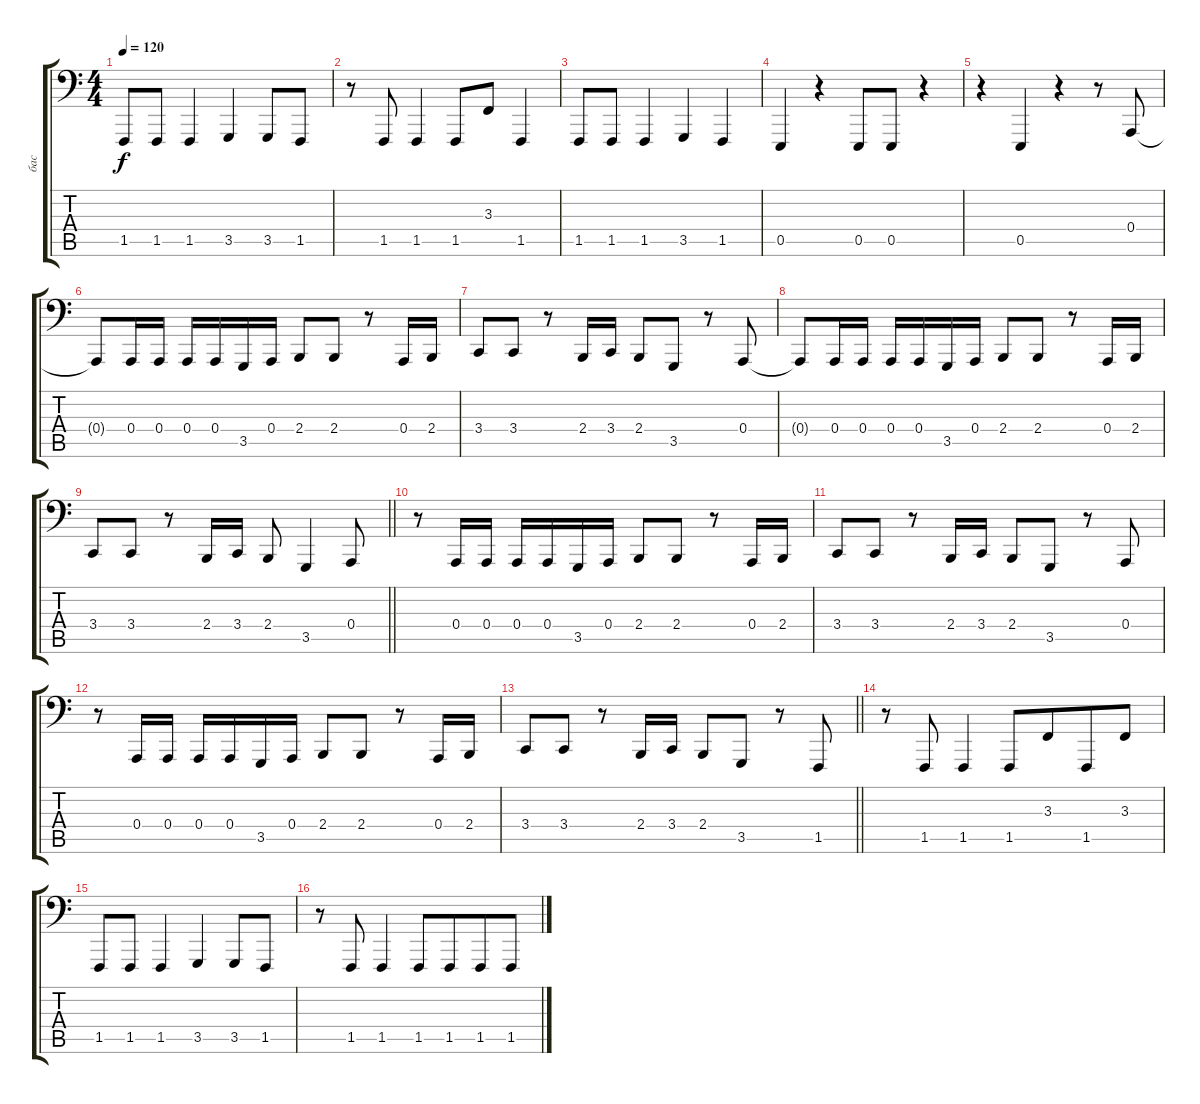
\track ("бас" "бас") {instrument acousticgrandpiano}
\staff {score tabs}
\tuning (C3 G2 D2 A1 E1 C-1) {hide}
\ts (4 4)
\tempo 120
\clef f4
\ks c
1.5.8{dy f} 1.5.8 1.5.4 3.5.4 3.5.8 1.5.8 |
r.8 1.5.8 1.5.4 1.5.8 3.3.8 1.5.4 |
1.5.8 1.5.8 1.5.4 3.5.4 1.5.4 |
0.5.4 r.4 0.5.8 0.5.8 r.4 |
r.4 0.5.4 r.4 r.8 0.4.8 |
0.4{t}.8 0.4.16 0.4.16 0.4.16 0.4.16 3.5.16 0.4.16 2.4.8 2.4.8 r.8 0.4.16 2.4.16 |
3.4.8 3.4.8 r.8 2.4.16 3.4.16 2.4.8 3.5.8 r.8 0.4.8 |
0.4{t}.8 0.4.16 0.4.16 0.4.16 0.4.16 3.5.16 0.4.16 2.4.8 2.4.8 r.8 0.4.16 2.4.16 |
\barLineRight lightlight
3.4.8 3.4.8 r.8 2.4.16 3.4.16 2.4.8 3.5.4 0.4.8 |
r.8 0.4.16 0.4.16 0.4.16 0.4.16 3.5.16 0.4.16 2.4.8 2.4.8 r.8 0.4.16 2.4.16 |
3.4.8 3.4.8 r.8 2.4.16 3.4.16 2.4.8 3.5.8 r.8 0.4.8 |
r.8 0.4.16 0.4.16 0.4.16 0.4.16 3.5.16 0.4.16 2.4.8 2.4.8 r.8 0.4.16 2.4.16 |
\barLineRight lightlight
3.4.8 3.4.8 r.8 2.4.16 3.4.16 2.4.8 3.5.8 r.8 1.5.8 |
r.8 1.5.8 1.5.4 1.5.8 3.3.8{beam merge} 1.5.8 3.3.8 |
1.5.8 1.5.8 1.5.4 3.5.4 3.5.8 1.5.8 |
r.8 1.5.8 1.5.4 1.5.8 1.5.8{beam merge} 1.5.8 1.5.8
